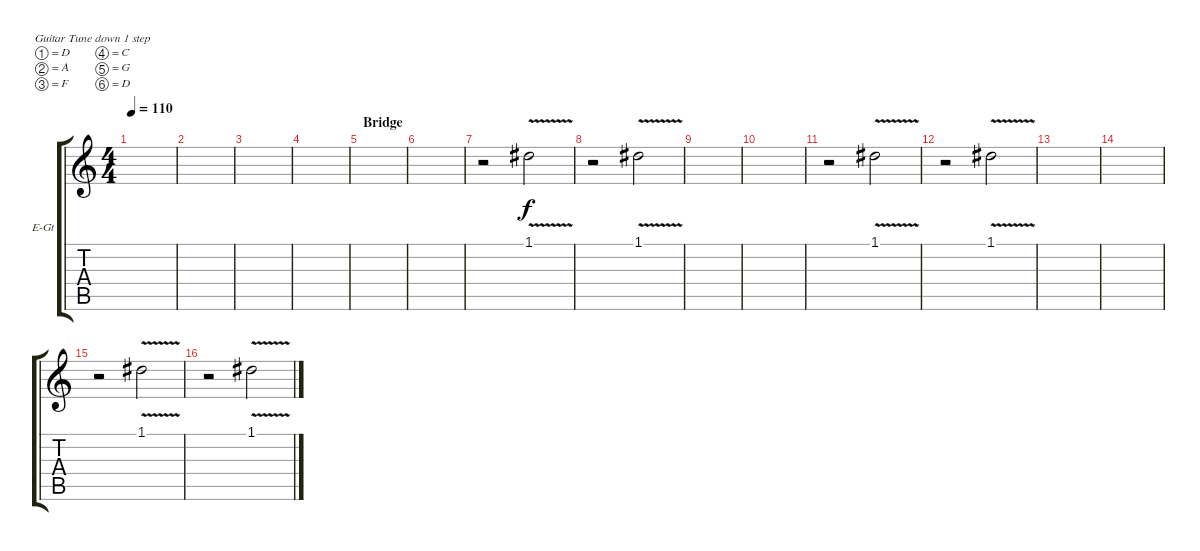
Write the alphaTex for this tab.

\bracketExtendMode groupsimilarinstruments
\firstSystemTrackNameOrientation horizontal
\otherSystemsTrackNameOrientation horizontal
\track ("Guitar - Lead" "E-Gt") {instrument overdrivenguitar}
\staff {score tabs}
\tuning (D4 A3 F3 C3 G2 D2)
\ts (4 4)
\tempo 110
\clef g2
\ks c
|
|
|
|
\section ("" "Bridge")
|
|
r.2 1.1{v}.2 |
r.2 1.1{v}.2 |
|
|
r.2 1.1{v}.2 |
r.2 1.1{v}.2 |
|
|
r.2 1.1{v}.2 |
r.2 1.1{v}.2
